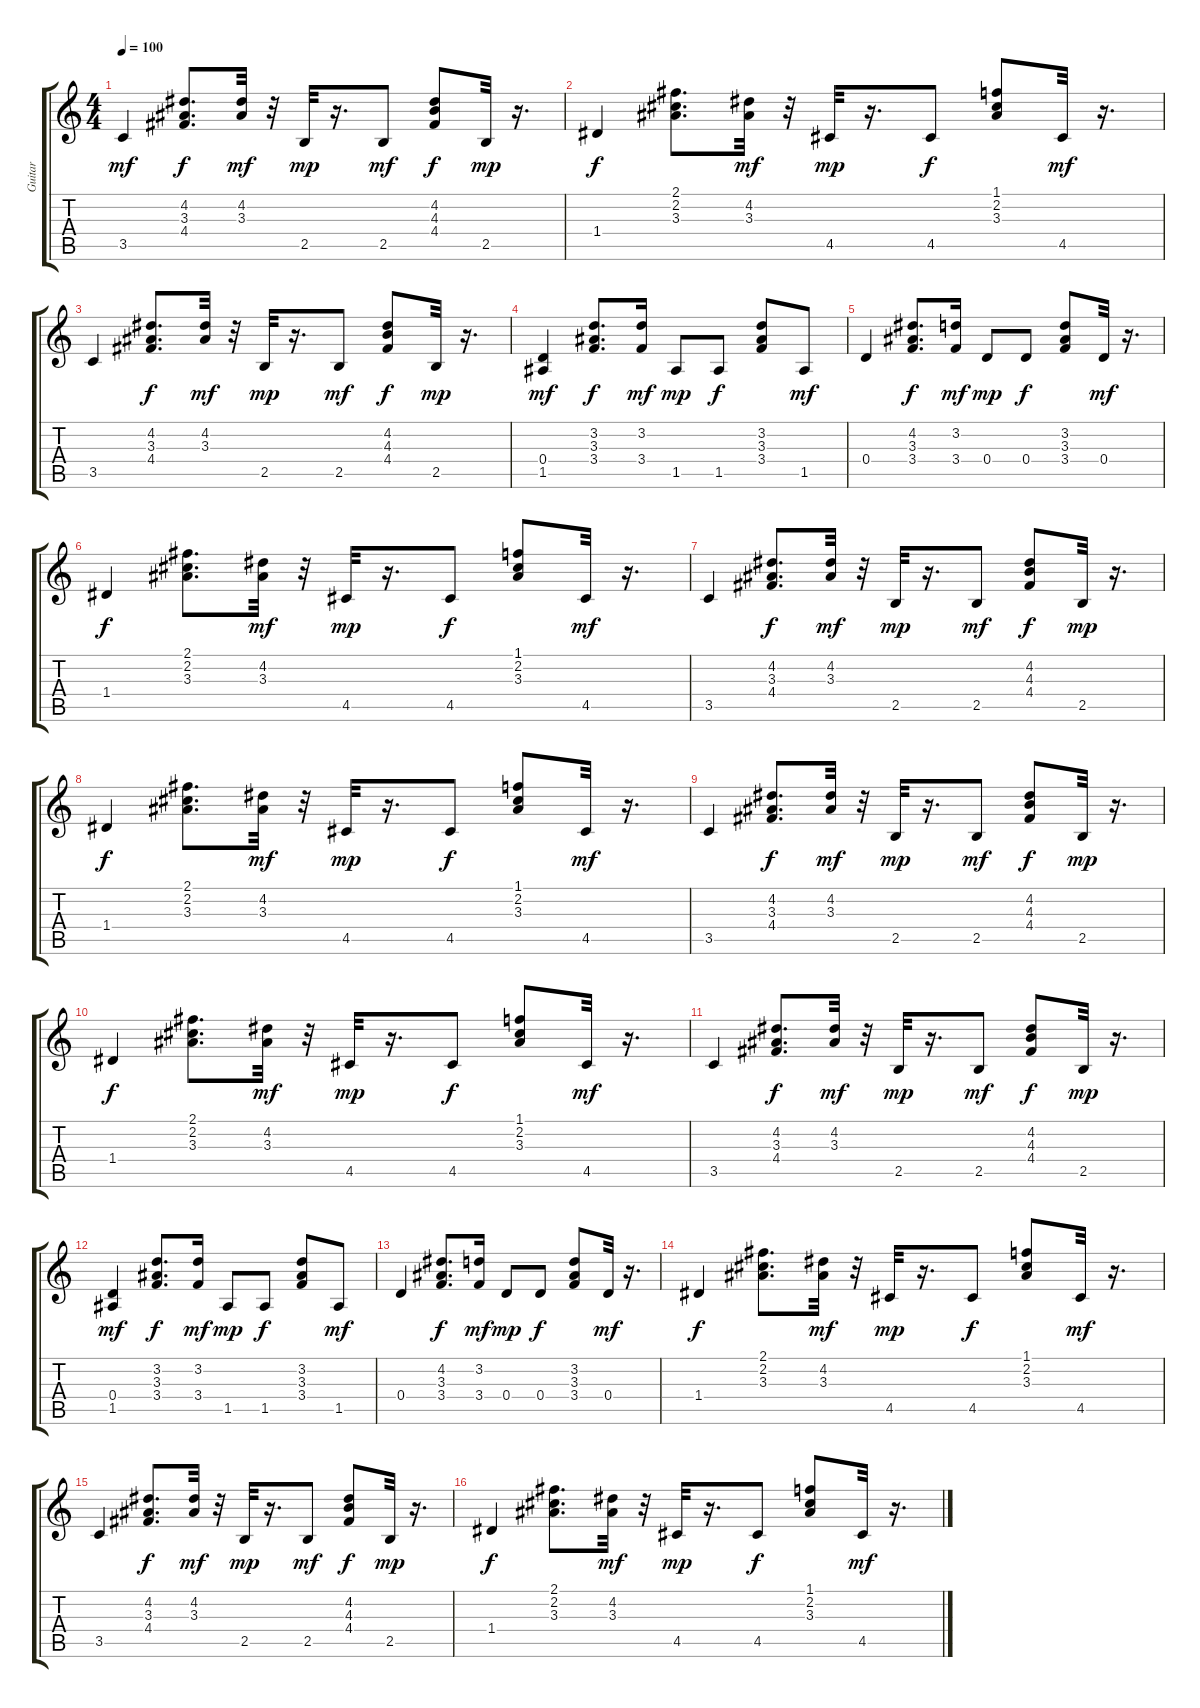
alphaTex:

\track ("Guitar" "Guitar") {instrument acousticguitarnylon}
\staff {score tabs}
\tuning (E4 B3 G3 D3 A2 E2) {hide}
\ts (4 4)
\tempo 100
\clef g2
\ks c
3.5.4{dy mf} (4.2 3.3 4.4).8{d dy f} (4.2 3.3).32{dy mf} r.32 2.5.32{dy mp} r.16{d} 2.5.8{dy mf} (4.2 4.3 4.4).8{dy f} 2.5.32{dy mp} r.16{d} |
1.4.4{dy f} (2.1 2.2 3.3).8{d} (4.2 3.3).32{dy mf} r.32 4.5.32{dy mp} r.16{d} 4.5.8{dy f} (1.1 2.2 3.3).8 4.5.32{dy mf} r.16{d} |
3.5.4 (4.2 3.3 4.4).8{d dy f} (4.2 3.3).32{dy mf} r.32 2.5.32{dy mp} r.16{d} 2.5.8{dy mf} (4.2 4.3 4.4).8{dy f} 2.5.32{dy mp} r.16{d} |
(0.4 1.5).4{dy mf} (3.2 3.3 3.4).8{d dy f} (3.2 3.4).16{dy mf} 1.5.8{dy mp} 1.5.8{dy f} (3.2 3.3 3.4).8 1.5.8{dy mf} |
0.4.4 (4.2 3.3 3.4).8{d dy f} (3.2 3.4).16{dy mf} 0.4.8{dy mp} 0.4.8{dy f} (3.2 3.3 3.4).8 0.4.32{dy mf} r.16{d} |
1.4.4{dy f} (2.1 2.2 3.3).8{d} (4.2 3.3).32{dy mf} r.32 4.5.32{dy mp} r.16{d} 4.5.8{dy f} (1.1 2.2 3.3).8 4.5.32{dy mf} r.16{d} |
3.5.4 (4.2 3.3 4.4).8{d dy f} (4.2 3.3).32{dy mf} r.32 2.5.32{dy mp} r.16{d} 2.5.8{dy mf} (4.2 4.3 4.4).8{dy f} 2.5.32{dy mp} r.16{d} |
1.4.4{dy f} (2.1 2.2 3.3).8{d} (4.2 3.3).32{dy mf} r.32 4.5.32{dy mp} r.16{d} 4.5.8{dy f} (1.1 2.2 3.3).8 4.5.32{dy mf} r.16{d} |
3.5.4 (4.2 3.3 4.4).8{d dy f} (4.2 3.3).32{dy mf} r.32 2.5.32{dy mp} r.16{d} 2.5.8{dy mf} (4.2 4.3 4.4).8{dy f} 2.5.32{dy mp} r.16{d} |
1.4.4{dy f} (2.1 2.2 3.3).8{d} (4.2 3.3).32{dy mf} r.32 4.5.32{dy mp} r.16{d} 4.5.8{dy f} (1.1 2.2 3.3).8 4.5.32{dy mf} r.16{d} |
3.5.4 (4.2 3.3 4.4).8{d dy f} (4.2 3.3).32{dy mf} r.32 2.5.32{dy mp} r.16{d} 2.5.8{dy mf} (4.2 4.3 4.4).8{dy f} 2.5.32{dy mp} r.16{d} |
(0.4 1.5).4{dy mf} (3.2 3.3 3.4).8{d dy f} (3.2 3.4).16{dy mf} 1.5.8{dy mp} 1.5.8{dy f} (3.2 3.3 3.4).8 1.5.8{dy mf} |
0.4.4 (4.2 3.3 3.4).8{d dy f} (3.2 3.4).16{dy mf} 0.4.8{dy mp} 0.4.8{dy f} (3.2 3.3 3.4).8 0.4.32{dy mf} r.16{d} |
1.4.4{dy f} (2.1 2.2 3.3).8{d} (4.2 3.3).32{dy mf} r.32 4.5.32{dy mp} r.16{d} 4.5.8{dy f} (1.1 2.2 3.3).8 4.5.32{dy mf} r.16{d} |
3.5.4 (4.2 3.3 4.4).8{d dy f} (4.2 3.3).32{dy mf} r.32 2.5.32{dy mp} r.16{d} 2.5.8{dy mf} (4.2 4.3 4.4).8{dy f} 2.5.32{dy mp} r.16{d} |
1.4.4{dy f} (2.1 2.2 3.3).8{d} (4.2 3.3).32{dy mf} r.32 4.5.32{dy mp} r.16{d} 4.5.8{dy f} (1.1 2.2 3.3).8 4.5.32{dy mf} r.16{d}
